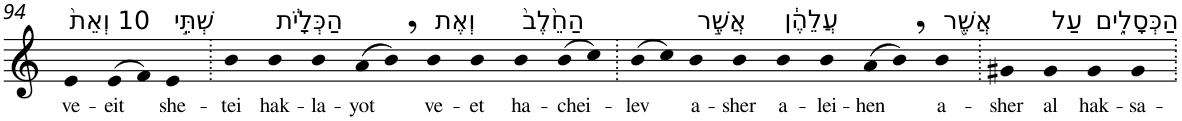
**kern	**text
*part1	*part1
*staff1	*staff1
*I"Piano	*
*I'Pno	*
!!LO:PB:g=z
*clefG2	*
*k[]	*
=94	=94
!LO:TX:a:t=10 וְאֵת֙	!
!	!LO:LY:b
4e	ve-
!	!LO:LY:b
(>8e	-eit
8f)	.
!LO:TX:a:t=שְׁתֵּ֣י	!
!	!LO:LY:b
4e	she-
=95.	=95.
!	!LO:LY:b
4b	-tei
!LO:TX:a:t=הַכְּלָיֹ֔ת	!
!	!LO:LY:b
4b	hak-
!	!LO:LY:b
4b	-la-
!	!LO:LY:b
(>8a	-yot
8b,)	.
!LO:TX:a:t=וְאֶת	!
!	!LO:LY:b
4b	ve-
!	!LO:LY:b
4b	-et
!LO:TX:a:t=הַחֵ֙לֶב֙	!
!	!LO:LY:b
4b	ha-
!	!LO:LY:b
(>8b	-chei-
8cc)	.
=96.	=96.
!	!LO:LY:b
(>8b	-lev
8cc)	.
!LO:TX:a:t=אֲשֶׁ֣ר	!
!	!LO:LY:b
4b	a-
!	!LO:LY:b
4b	-sher
!LO:TX:a:t=עֲלֵהֶ֔ן	!
!	!LO:LY:b
4b	a-
!	!LO:LY:b
4b	-lei-
!	!LO:LY:b
(>8a	-hen
8b,)	.
!LO:TX:a:t=אֲשֶׁ֖ר	!
!	!LO:LY:b
4b	a-
=97.	=97.
!	!LO:LY:b
4g#X	-sher
!LO:TX:a:t=עַל	!
!	!LO:LY:b
4g#	al
!LO:TX:a:t=הַכְּסָלִ֑ים	!
!	!LO:LY:b
4g#	hak-
!	!LO:LY:b
4g#	-sa-
=.	=.
*-	*-
